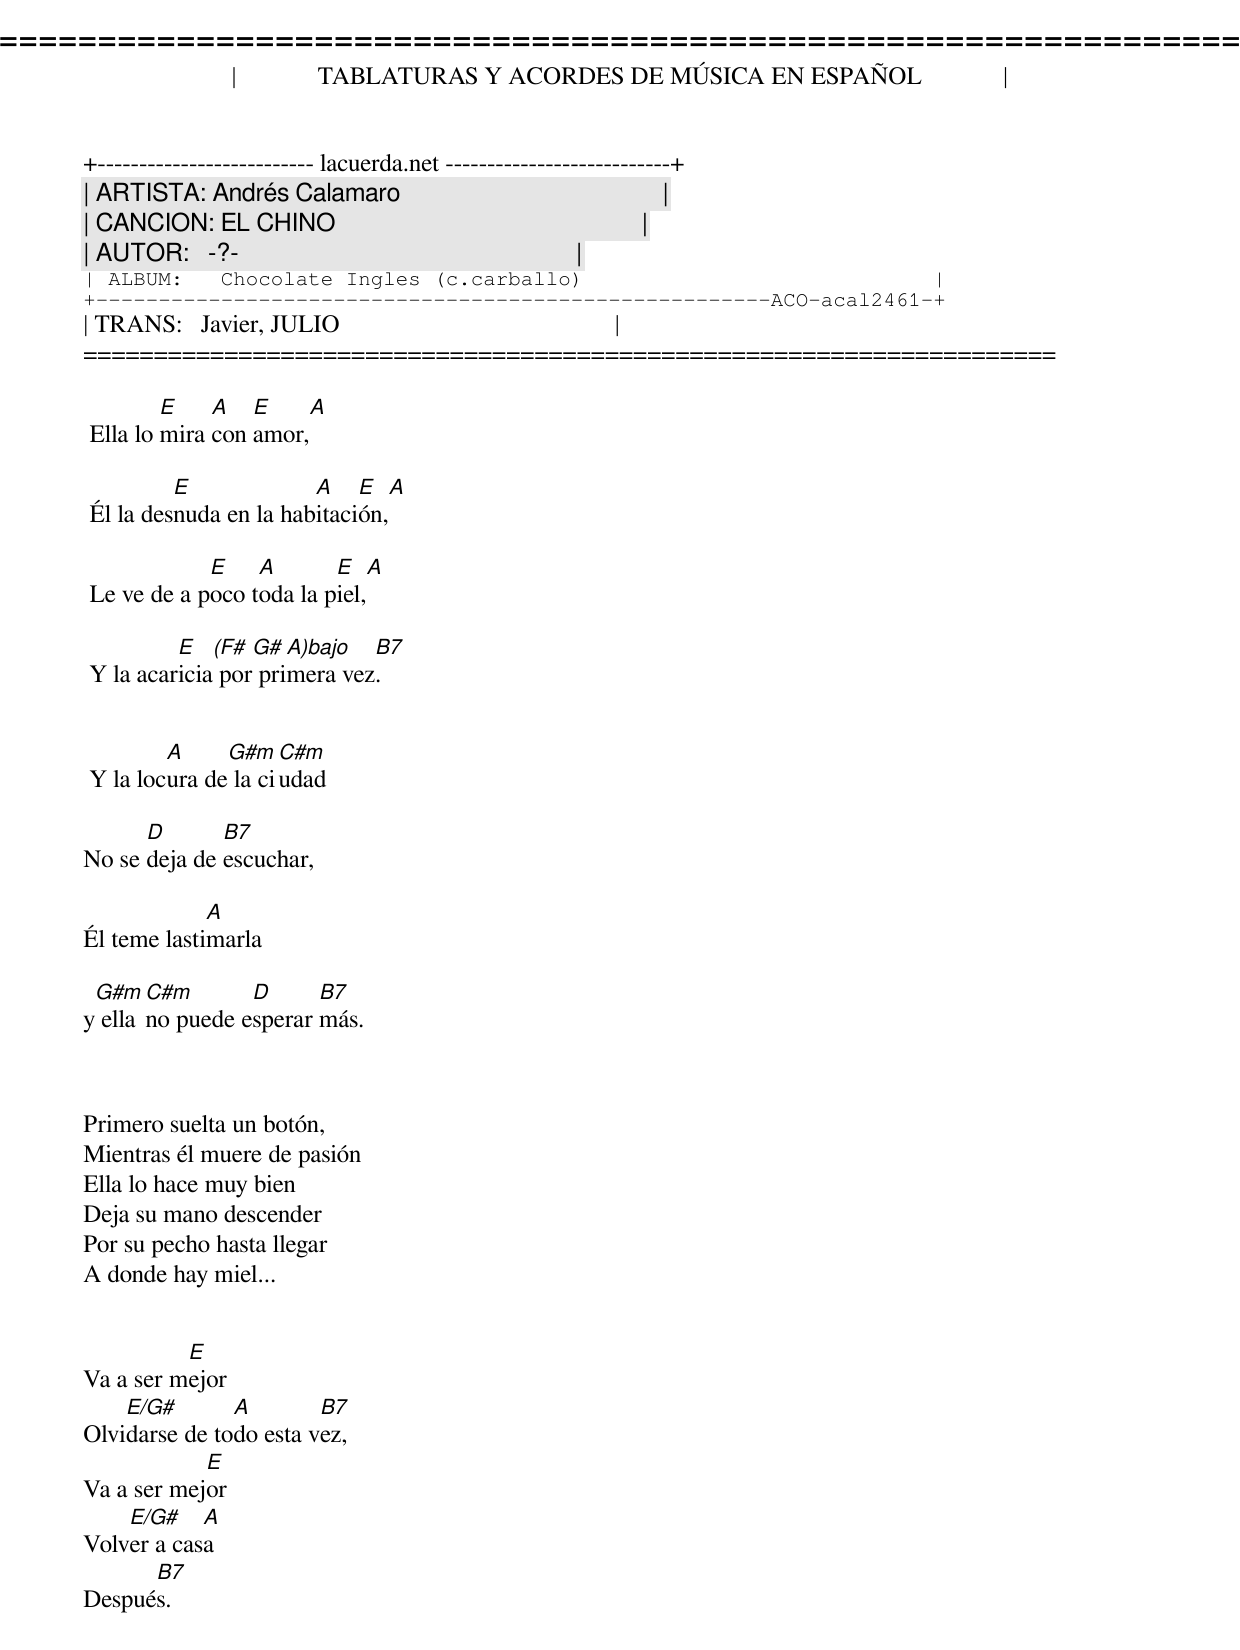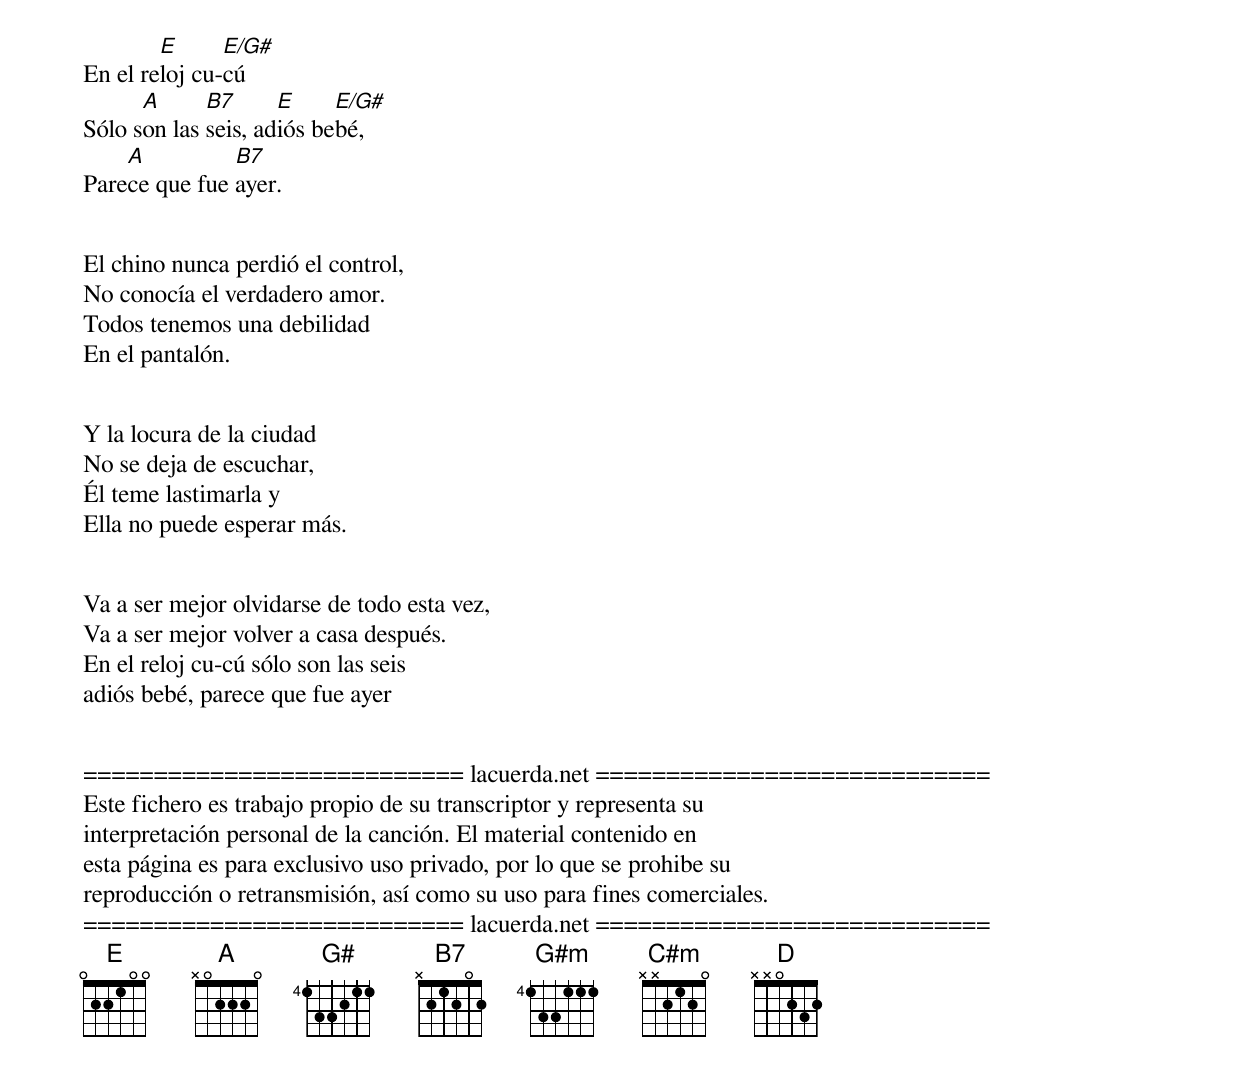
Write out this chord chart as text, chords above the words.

=====================================================================
|             TABLATURAS Y ACORDES DE MÚSICA EN ESPAÑOL             |
+-------------------------- lacuerda.net ---------------------------+
| ARTISTA: Andrés Calamaro                                          |
| CANCION: EL CHINO                                                 |
| AUTOR:   -?-                                                      |
| ALBUM:   Chocolate Ingles (c.carballo)                            |
+------------------------------------------------------ACO-acal2461-+
| TRANS:   Javier, JULIO                                            |
=====================================================================

         E    A   E     A
 Ella lo mira con amor,

          E             A    E     A
 Él la desnuda en la habitación,

             E    A       E     A
 Le ve de a poco toda la piel,

          E   (F# G#  A)bajo  B7
 Y la acaricia por primera vez.


         A     G#m   C#m
 Y la locura de la ciudad

      D       B7
No se deja de escuchar,

             A
Él teme lastimarla

 G#m   C#m       D      B7
y ella no puede esperar más.



Primero suelta un botón,
Mientras él muere de pasión
Ella lo hace muy bien
Deja su mano descender
Por su pecho hasta llegar
A donde hay miel...


          E
Va a ser mejor
    E/G#       A        B7
Olvidarse de todo esta vez,
            E
Va a ser mejor
    E/G#    A
Volver a casa
      B7
Después.
        E      E/G#
En el reloj cu-cú
      A      B7      E     E/G#
Sólo son las seis, adiós bebé,
    A          B7
Parece que fue ayer.


El chino nunca perdió el control,
No conocía el verdadero amor.
Todos tenemos una debilidad
En el pantalón.


Y la locura de la ciudad
No se deja de escuchar,
Él teme lastimarla y
Ella no puede esperar más.


Va a ser mejor olvidarse de todo esta vez,
Va a ser mejor volver a casa después.
En el reloj cu-cú sólo son las seis
adiós bebé, parece que fue ayer


=========================== lacuerda.net ============================
Este fichero es trabajo propio de su transcriptor y representa su
interpretación personal de la canción. El material contenido en
esta página es para exclusivo uso privado, por lo que se prohibe su
reproducción o retransmisión, así como su uso para fines comerciales.
=========================== lacuerda.net ============================
